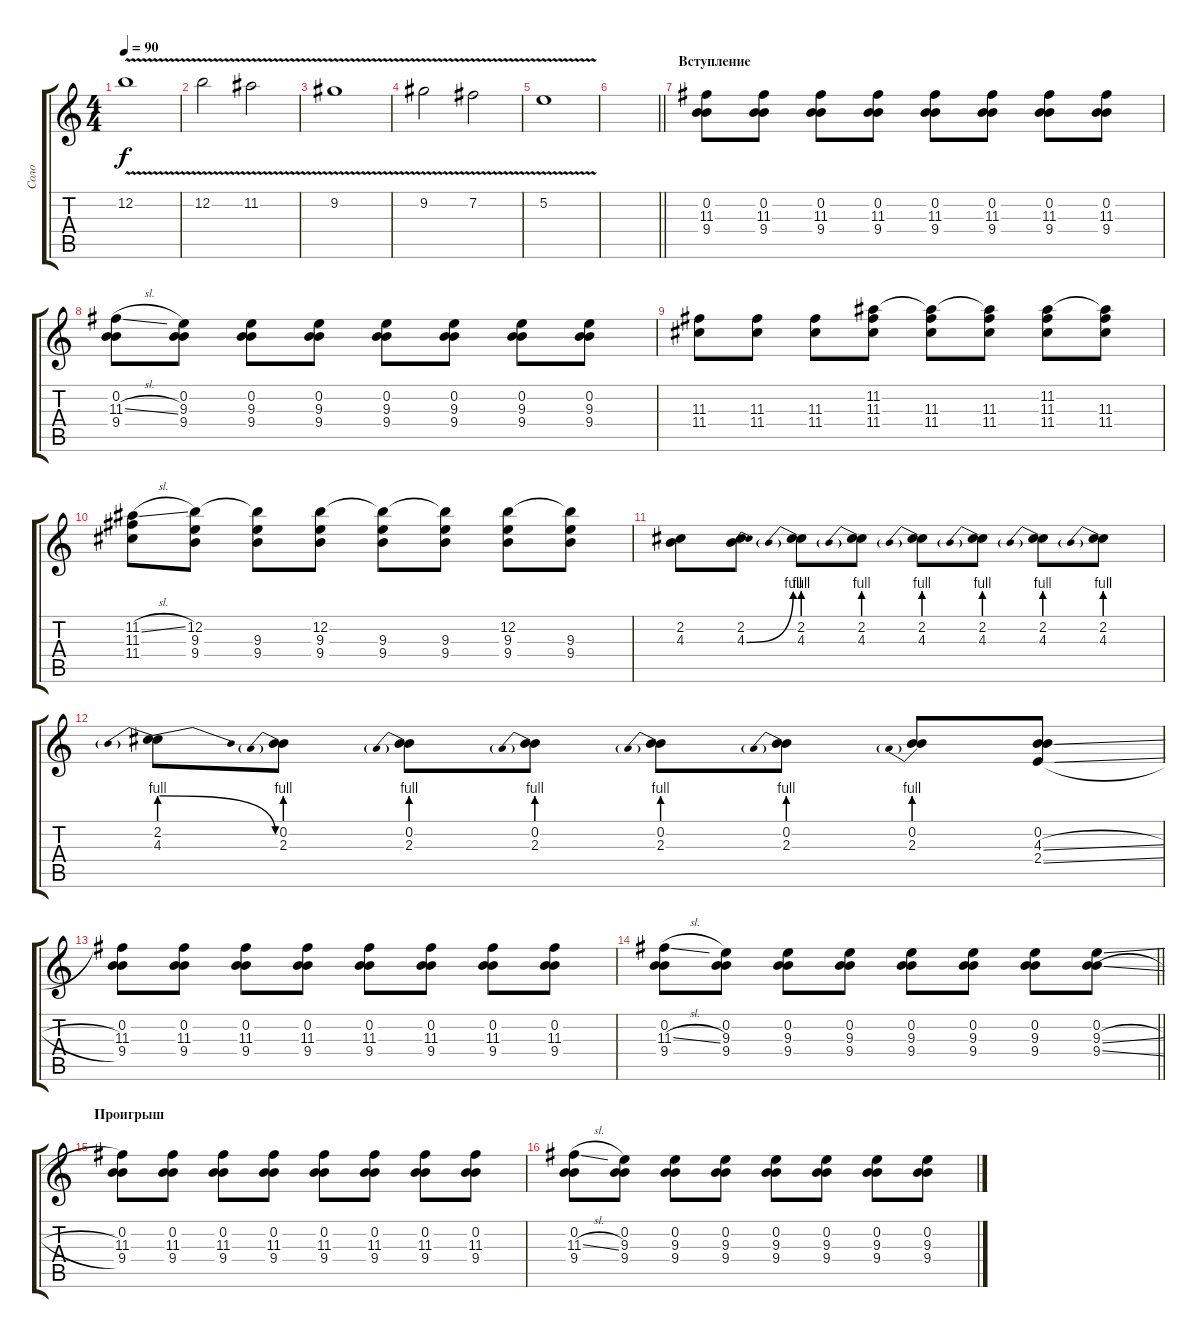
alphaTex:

\track ("Соло" "Соло") {instrument overdrivenguitar}
\staff {score tabs}
\tuning (E4 B3 G3 D3 A2 E2) {hide}
\ts (4 4)
\tempo 90
\clef g2
\ks c
12.2{v}.1{dy f} |
12.2{v}.2 11.2{v}.2 |
9.2{v}.1 |
9.2{v}.2 7.2{v}.2 |
5.2{v}.1 |
\barLineRight lightlight
|
\section ("" "Вступление")
(0.2 11.3 9.4).8{volume 16} (0.2 11.3 9.4).8 (0.2 11.3 9.4).8 (0.2 11.3 9.4).8 (0.2 11.3 9.4).8 (0.2 11.3 9.4).8 (0.2 11.3 9.4).8 (0.2 11.3 9.4).8 |
(0.2 11.3{sl} 9.4).8 (0.2 9.3 9.4).8 (0.2 9.3 9.4).8 (0.2 9.3 9.4).8 (0.2 9.3 9.4).8 (0.2 9.3 9.4).8 (0.2 9.3 9.4).8 (0.2 9.3 9.4).8 |
(11.3 11.4).8 (11.3 11.4).8 (11.3 11.4).8 (11.2 11.3 11.4).8 (11.2{t} 11.3 11.4).8 (11.2{t} 11.3 11.4).8 (11.2 11.3 11.4).8 (11.2{t} 11.3 11.4).8 |
(11.2{sl} 11.3 11.4).8 (12.2 9.3 9.4).8 (12.2{t} 9.3 9.4).8 (12.2 9.3 9.4).8 (12.2{t} 9.3 9.4).8 (12.2{t} 9.3 9.4).8 (12.2 9.3 9.4).8 (12.2{t} 9.3 9.4).8 |
(2.2 4.3).8 (2.2 4.3{be (bend 0 0 60 4)}).8 (2.2 4.3{be (prebend 0 4 60 4)}).8 (2.2 4.3{be (prebend 0 4 60 4)}).8 (2.2 4.3{be (prebend 0 4 60 4)}).8 (2.2 4.3{be (prebend 0 4 60 4)}).8 (2.2 4.3{be (prebend 0 4 60 4)}).8 (2.2 4.3{be (prebend 0 4 60 4)}).8 |
(2.2 4.3{be (prebendrelease 0 4 60 0)}).8 (0.2 2.3{be (prebend 0 4 60 4)}).8 (0.2 2.3{be (prebend 0 4 60 4)}).8 (0.2 2.3{be (prebend 0 4 60 4)}).8 (0.2 2.3{be (prebend 0 4 60 4)}).8 (0.2 2.3{be (prebend 0 4 60 4)}).8 (0.2 2.3{be (prebend 0 4 60 4)}).8 (0.2 4.3{sl} 2.4{sl}).8 |
(0.2 11.3 9.4).8 (0.2 11.3 9.4).8 (0.2 11.3 9.4).8 (0.2 11.3 9.4).8 (0.2 11.3 9.4).8 (0.2 11.3 9.4).8 (0.2 11.3 9.4).8 (0.2 11.3 9.4).8 |
\barLineRight lightlight
(0.2 11.3{sl} 9.4).8 (0.2 9.3 9.4).8 (0.2 9.3 9.4).8 (0.2 9.3 9.4).8 (0.2 9.3 9.4).8 (0.2 9.3 9.4).8 (0.2 9.3 9.4).8 (0.2 9.3{sl} 9.4{sl}).8 |
\section ("" "Проигрыш")
(0.2 11.3 9.4).8{volume 10} (0.2 11.3 9.4).8 (0.2 11.3 9.4).8 (0.2 11.3 9.4).8 (0.2 11.3 9.4).8 (0.2 11.3 9.4).8 (0.2 11.3 9.4).8 (0.2 11.3 9.4).8 |
(0.2 11.3{sl} 9.4).8 (0.2 9.3 9.4).8 (0.2 9.3 9.4).8 (0.2 9.3 9.4).8 (0.2 9.3 9.4).8 (0.2 9.3 9.4).8 (0.2 9.3 9.4).8 (0.2 9.3 9.4).8
